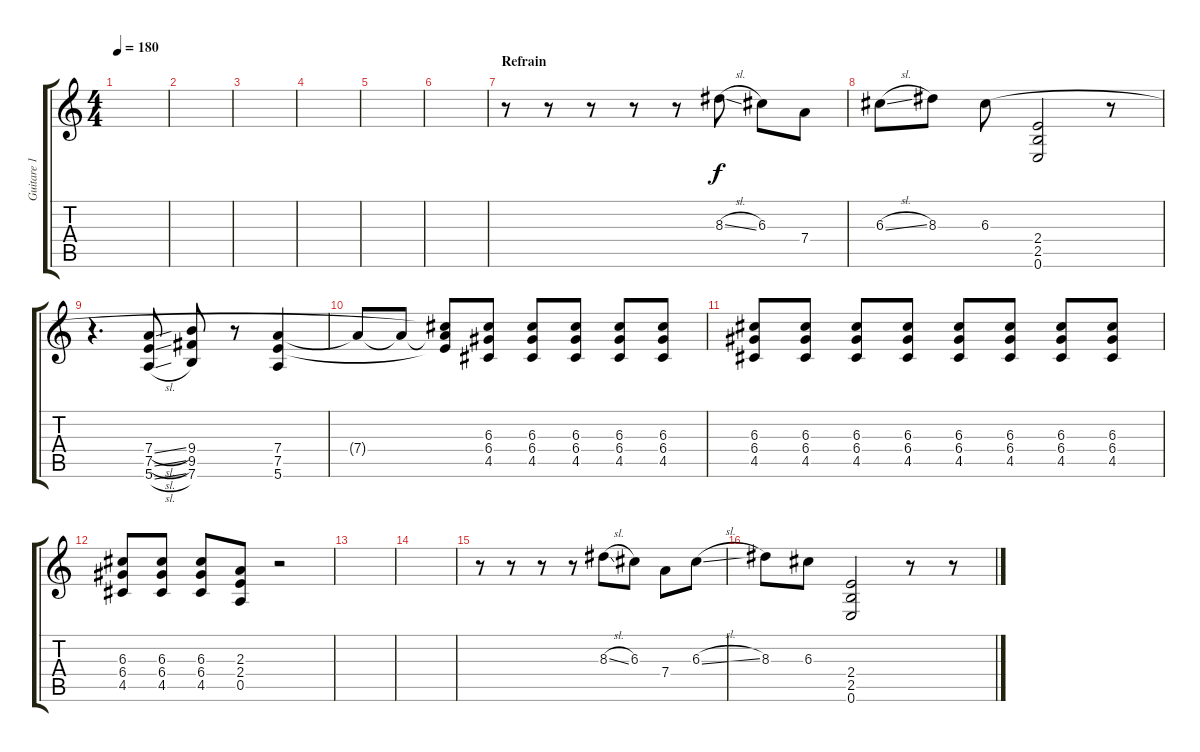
\track ("Guitare 1" "Guitare 1") {instrument electricguitarclean}
\staff {score tabs}
\tuning (E4 B3 G3 D3 A2 E2) {hide}
\ts (4 4)
\tempo 180
\clef g2
\ks c
|
|
|
|
|
|
\section ("" "Refrain")
r.8 r.8 r.8 r.8 r.8 8.3{sl}.8 6.3.8 7.4.8 |
6.3{sl}.8 8.3.8 6.3.8 (2.4 2.5 0.6).2 r.8 |
r.4{d} (7.4{sl} 7.5{sl} 5.6{sl}).8 (9.4 9.5 7.6).8 r.8 (7.4 7.5 5.6).4 |
7.4{t}.8 7.4{t}.8 (6.3{t} 7.4{t} 7.5{t}).8 (6.3 6.4 4.5).8 (6.3 6.4 4.5).8 (6.3 6.4 4.5).8 (6.3 6.4 4.5).8 (6.3 6.4 4.5).8 |
(6.3 6.4 4.5).8 (6.3 6.4 4.5).8 (6.3 6.4 4.5).8 (6.3 6.4 4.5).8 (6.3 6.4 4.5).8 (6.3 6.4 4.5).8 (6.3 6.4 4.5).8 (6.3 6.4 4.5).8 |
(6.3 6.4 4.5).8 (6.3 6.4 4.5).8 (6.3 6.4 4.5).8 (2.3 2.4 0.5).8 r.2 |
|
|
r.8 r.8 r.8 r.8 8.3{sl}.8 6.3.8 7.4.8 6.3{sl}.8 |
8.3.8 6.3.8 (2.4 2.5 0.6).2 r.8 r.8
